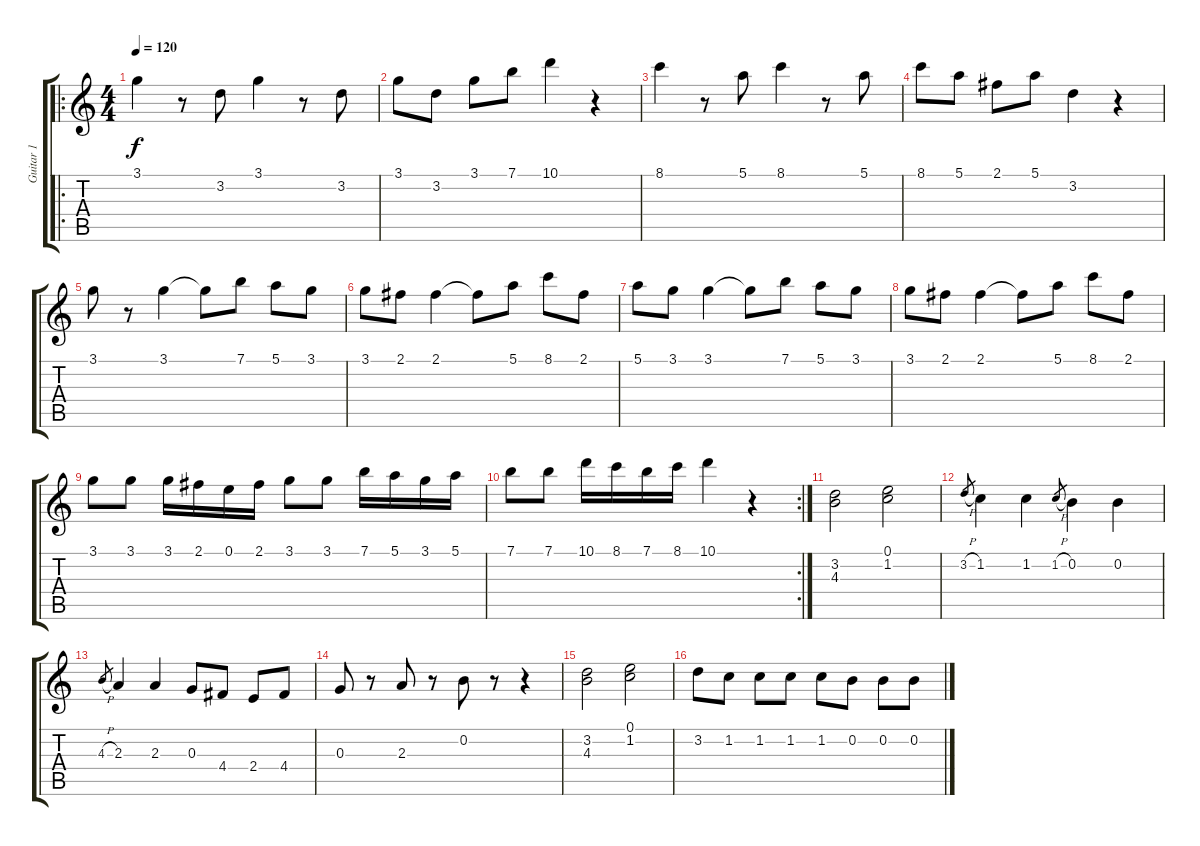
\track ("Guitar 1" "Guitar 1") {instrument distortionguitar}
\staff {score tabs}
\tuning (E4 B3 G3 D3 A2 E2) {hide}
\ro
\ts (4 4)
\tempo 120
\clef g2
\ks c
3.1.4{dy f instrument distortionguitar} r.8 3.2.8 3.1.4 r.8 3.2.8 |
3.1.8 3.2.8 3.1.8 7.1.8 10.1.4 r.4 |
8.1.4 r.8 5.1.8 8.1.4 r.8 5.1.8 |
8.1.8 5.1.8 2.1.8 5.1.8 3.2.4 r.4 |
3.1.8 r.8 3.1.4 3.1{t}.8 7.1.8 5.1.8 3.1.8 |
3.1.8 2.1.8 2.1.4 2.1{t}.8 5.1.8 8.1.8 2.1.8 |
5.1.8 3.1.8 3.1.4 3.1{t}.8 7.1.8 5.1.8 3.1.8 |
3.1.8 2.1.8 2.1.4 2.1{t}.8 5.1.8 8.1.8 2.1.8 |
3.1.8 3.1.8 3.1.16 2.1.16 0.1.16 2.1.16 3.1.8 3.1.8 7.1.16 5.1.16 3.1.16 5.1.16 |
\rc 2
7.1.8 7.1.8 10.1.16 8.1.16 7.1.16 8.1.16 10.1.4 r.4 |
(3.2 4.3).2 (0.1 1.2).2 |
3.2{h}.8{gr} 1.2.4 1.2.4 1.2{h}.8{gr} 0.2.4 0.2.4 |
4.3{h}.8{gr} 2.3.4 2.3.4 0.3.8 4.4.8 2.4.8 4.4.8 |
0.3.8 r.8 2.3.8 r.8 0.2.8 r.8 r.4 |
(3.2 4.3).2 (0.1 1.2).2 |
3.2.8 1.2.8 1.2.8 1.2.8 1.2.8 0.2.8 0.2.8 0.2.8
